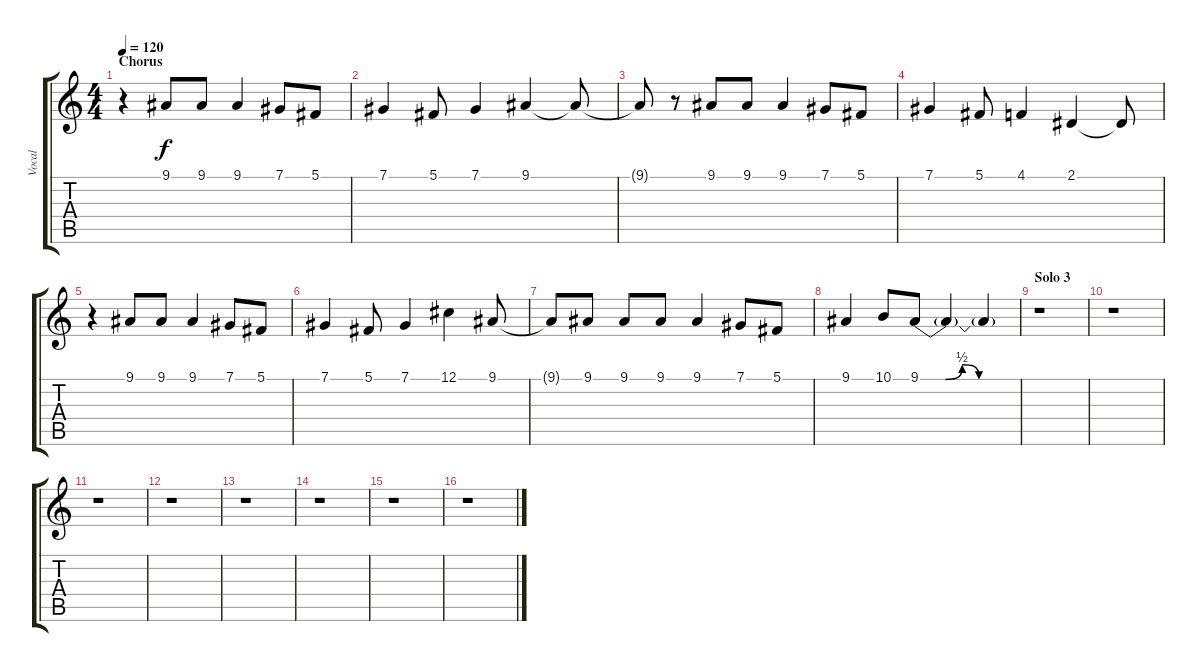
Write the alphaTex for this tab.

\track ("Vocal" "Vocal") {instrument stringensemble1}
\staff {score tabs}
\tuning (Db4 Ab3 E3 B2 Gb2 B1) {hide}
\ts (4 4)
\section ("" "Chorus")
\tempo 120
\clef g2
\ks c
r.4{dy f} 9.1.8 9.1.8 9.1.4 7.1.8 5.1.8 |
7.1.4 5.1.8 7.1.4 9.1.4 9.1{t}.8 |
9.1{t}.8 r.8 9.1.8 9.1.8 9.1.4 7.1.8 5.1.8 |
7.1.4 5.1.8 4.1.4 2.1.4 2.1{t}.8 |
r.4 9.1.8 9.1.8 9.1.4 7.1.8 5.1.8 |
7.1.4 5.1.8 7.1.4 12.1.4 9.1.8 |
9.1{t}.8 9.1.8 9.1.8 9.1.8 9.1.4 7.1.8 5.1.8 |
9.1.4 10.1.8 9.1{be (custom 0 0 5 0 15 0 25 2 35 0 60 0)}.8 9.1{t}.4 9.1{t}.4 |
\section ("" "Solo 3")
r.1 |
r.1 |
r.1 |
r.1 |
r.1 |
r.1 |
r.1 |
r.1
